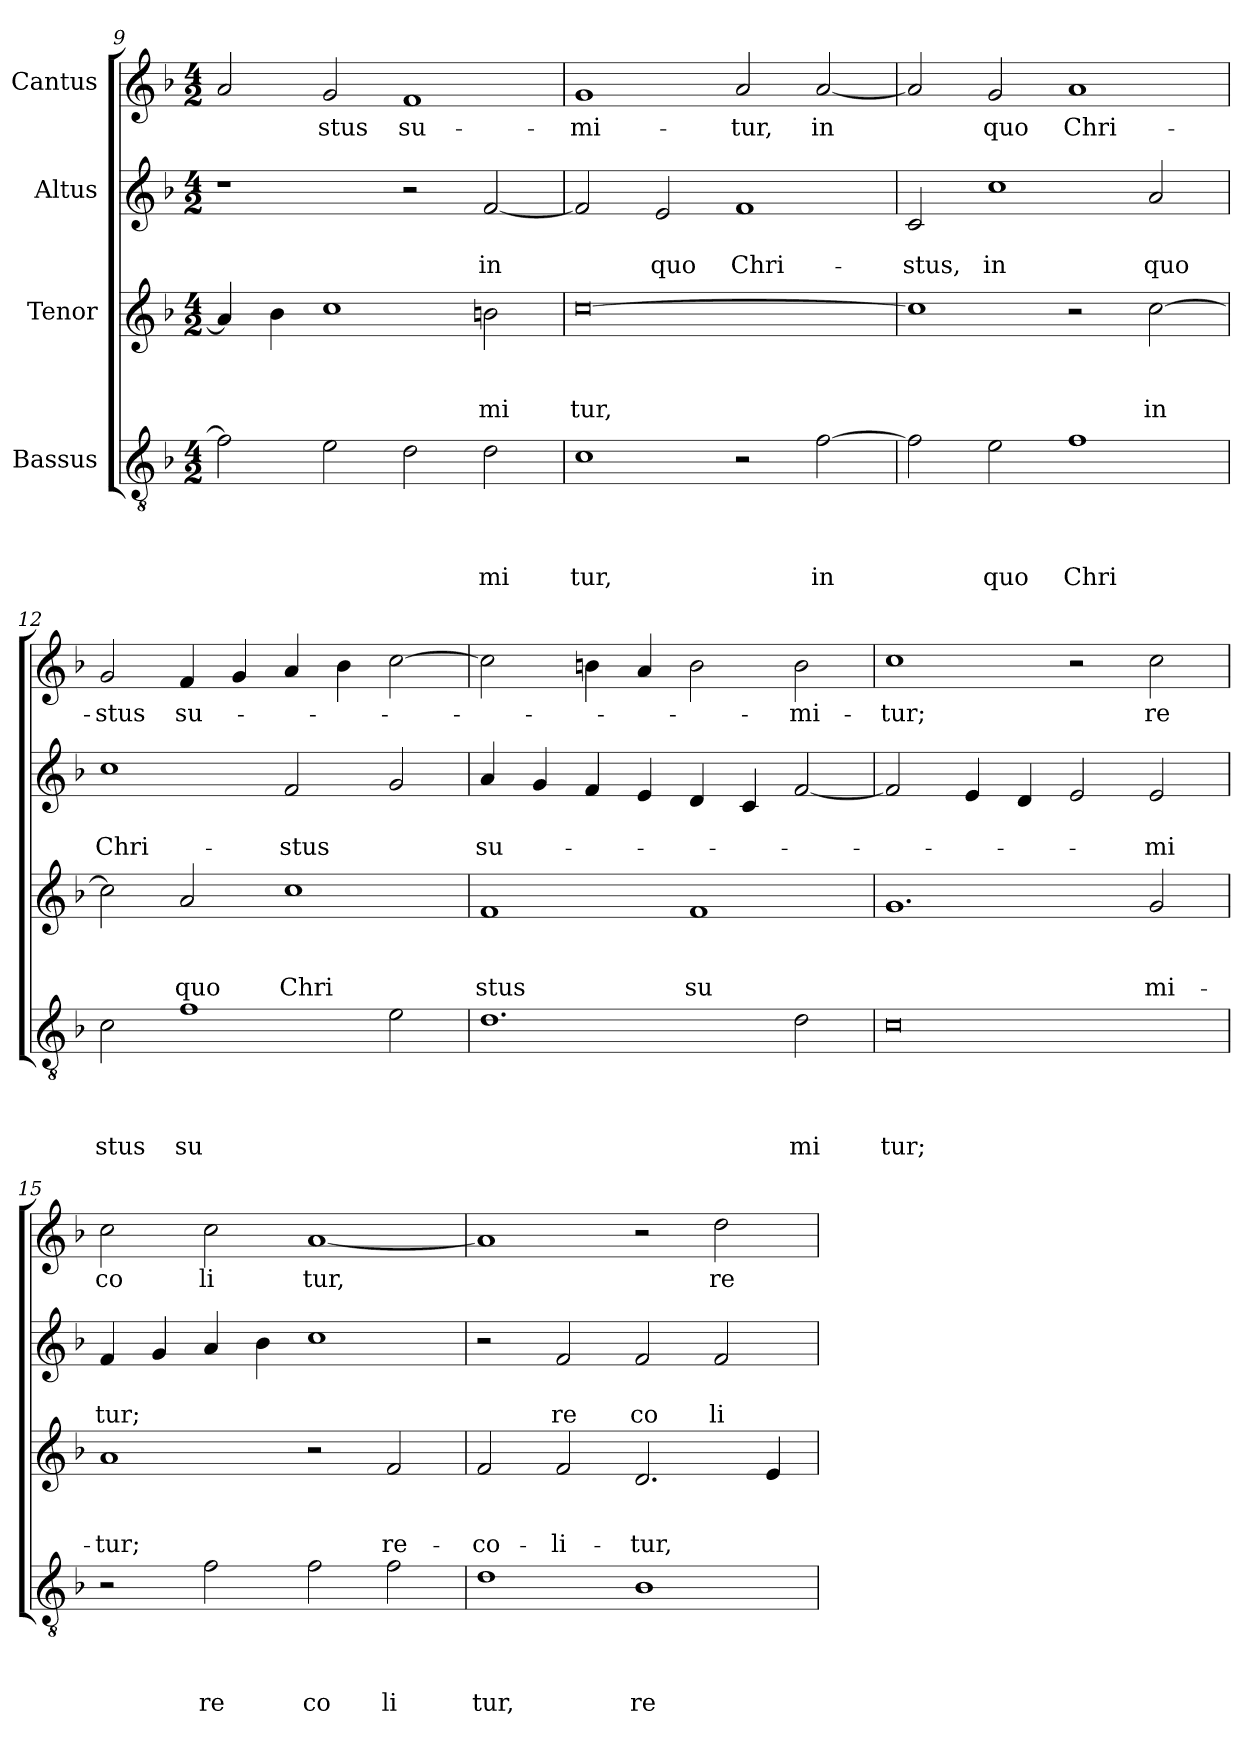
**kern	**text	**text	**text	**text	**kern	**text	**text	**text	**kern	**text	**text	**kern	**text
*part4	*part4	*part4	*part4	*part4	*part3	*part3	*part3	*part3	*part2	*part2	*part2	*part1	*part1
*staff4	*staff4	*staff4	*staff4	*staff4	*staff3	*staff3	*staff3	*staff3	*staff2	*staff2	*staff2	*staff1	*staff1
*I"Bassus	*	*	*	*	*I"Tenor	*	*	*	*I"Altus	*	*	*I"Cantus	*
*clefGv2	*	*	*	*	*clefG2	*	*	*	*clefG2	*	*	*clefG2	*
*k[b-]	*	*	*	*	*k[b-]	*	*	*	*k[b-]	*	*	*k[b-]	*
*F:	*	*	*	*	*F:	*	*	*	*F:	*	*	*F:	*
*M4/2	*	*	*	*	*M4/2	*	*	*	*M4/2	*	*	*M4/2	*
=9	=9	=9	=9	=9	=9	=9	=9	=9	=9	=9	=9	=9	=9
2f\]	.	.	.	.	4a/]	.	.	.	1r	.	.	2a/	.
.	.	.	.	.	4b-\	.	.	.	.	.	.	.	.
!	!	!	!	!	!	!	!	!	!	!	!	!	!LO:LY:b
2e\	.	.	.	.	1cc	.	.	.	.	.	.	2g/	-stus
!	!	!	!	!	!	!	!	!	!	!	!	!	!LO:LY:b
2d\	.	.	.	.	.	.	.	.	2r	.	.	1f	su-
!	!	!	!	!LO:LY:b	!	!	!	!LO:LY:b	!	!	!LO:LY:b	!	!
2d\	.	.	.	mi	2bn\	.	.	mi	[<2f/	.	in	.	.
=10	=10	=10	=10	=10	=10	=10	=10	=10	=10	=10	=10	=10	=10
!	!	!	!	!LO:LY:b	!	!	!	!LO:LY:b	!	!	!	!	!LO:LY:b
1c	.	.	.	tur,	[>0cc	.	.	tur,	2f/]	.	.	1g	-mi-
!	!	!	!	!	!	!	!	!	!	!	!LO:LY:b	!	!
.	.	.	.	.	.	.	.	.	2e/	.	quo	.	.
!	!	!	!	!	!	!	!	!	!	!	!LO:LY:b	!	!LO:LY:b
2r	.	.	.	.	.	.	.	.	1f	.	Chri-	2a/	-tur,
!	!	!	!	!LO:LY:b	!	!	!	!	!	!	!	!	!LO:LY:b
[>2f\	.	.	.	in	.	.	.	.	.	.	.	[<2a/	in
=11	=11	=11	=11	=11	=11	=11	=11	=11	=11	=11	=11	=11	=11
!	!	!	!	!	!	!	!	!	!	!	!LO:LY:b	!	!
2f\]	.	.	.	.	1cc]	.	.	.	2c/	.	-stus,	2a/]	.
!	!	!	!	!LO:LY:b	!	!	!	!	!	!	!LO:LY:b	!	!LO:LY:b
2e\	.	.	.	quo	.	.	.	.	1cc	.	in	2g/	quo
!	!	!	!	!LO:LY:b	!	!	!	!	!	!	!	!	!LO:LY:b
1f	.	.	.	Chri	2r	.	.	.	.	.	.	1a	Chri-
!	!	!	!	!	!	!	!	!LO:LY:b	!	!	!LO:LY:b	!	!
.	.	.	.	.	[>2cc\	.	.	in	2a/	.	quo	.	.
=12	=12	=12	=12	=12	=12	=12	=12	=12	=12	=12	=12	=12	=12
!	!	!	!	!LO:LY:b	!	!	!	!	!	!	!LO:LY:b	!	!LO:LY:b
2c\	.	.	.	stus	2cc\]	.	.	.	1cc	.	Chri-	2g/	-stus
!	!	!	!	!LO:LY:b	!	!	!	!LO:LY:b	!	!	!	!	!LO:LY:b
1f	.	.	.	su	2a/	.	.	quo	.	.	.	4f/	su-
.	.	.	.	.	.	.	.	.	.	.	.	4g/	.
!	!	!	!	!	!	!	!	!LO:LY:b	!	!	!LO:LY:b	!	!
.	.	.	.	.	1cc	.	.	Chri	2f/	.	-stus	4a/	.
.	.	.	.	.	.	.	.	.	.	.	.	4b-\	.
2e\	.	.	.	.	.	.	.	.	2g/	.	.	[>2cc\	.
=13	=13	=13	=13	=13	=13	=13	=13	=13	=13	=13	=13	=13	=13
!	!	!	!	!	!	!	!	!LO:LY:b	!	!	!LO:LY:b	!	!
1.d	.	.	.	.	1f	.	.	stus	4a/	.	su-	2cc\]	.
.	.	.	.	.	.	.	.	.	4g/	.	.	.	.
.	.	.	.	.	.	.	.	.	4f/	.	.	4bn\	.
.	.	.	.	.	.	.	.	.	4e/	.	.	4a/	.
!	!	!	!	!	!	!	!	!LO:LY:b	!	!	!	!	!
.	.	.	.	.	1f	.	.	su	4d/	.	.	2b\	.
.	.	.	.	.	.	.	.	.	4c/	.	.	.	.
!	!	!	!	!LO:LY:b	!	!	!	!	!	!	!	!	!LO:LY:b
2d\	.	.	.	mi	.	.	.	.	[<2f/	.	.	2b\	-mi-
!!LO:LB:g=z
=14	=14	=14	=14	=14	=14	=14	=14	=14	=14	=14	=14	=14	=14
!	!	!	!	!LO:LY:b	!	!	!	!	!	!	!	!	!LO:LY:b
0c	.	.	.	tur;	1.g	.	.	.	2f/]	.	.	1cc	-tur;
.	.	.	.	.	.	.	.	.	4e/	.	.	.	.
.	.	.	.	.	.	.	.	.	4d/	.	.	.	.
.	.	.	.	.	.	.	.	.	2e/	.	.	2r	.
!	!	!	!	!	!	!	!	!LO:LY:b	!	!	!LO:LY:b	!	!LO:LY:b
.	.	.	.	.	2g/	.	.	mi-	2e/	.	-mi	2cc\	re
=15	=15	=15	=15	=15	=15	=15	=15	=15	=15	=15	=15	=15	=15
!	!	!	!	!	!	!	!	!LO:LY:b	!	!	!LO:LY:b	!	!LO:LY:b
2r	.	.	.	.	1a	.	.	-tur;	4f/	.	tur;	2cc\	co
.	.	.	.	.	.	.	.	.	4g/	.	.	.	.
!	!	!	!	!LO:LY:b	!	!	!	!	!	!	!	!	!LO:LY:b
2f\	.	.	.	re	.	.	.	.	4a/	.	.	2cc\	li
.	.	.	.	.	.	.	.	.	4b-\	.	.	.	.
!	!	!	!	!LO:LY:b	!	!	!	!	!	!	!	!	!LO:LY:b
2f\	.	.	.	co	2r	.	.	.	1cc	.	.	[<1a	tur,
!	!	!	!	!LO:LY:b	!	!	!	!LO:LY:b	!	!	!	!	!
2f\	.	.	.	li	2f/	.	.	re-	.	.	.	.	.
=16	=16	=16	=16	=16	=16	=16	=16	=16	=16	=16	=16	=16	=16
!	!	!	!	!LO:LY:b	!	!	!	!LO:LY:b	!	!	!	!	!
1d	.	.	.	tur,	2f/	.	.	-co-	2r	.	.	1a]	.
!	!	!	!	!	!	!	!	!LO:LY:b	!	!	!LO:LY:b	!	!
.	.	.	.	.	2f/	.	.	-li-	2f/	.	re	.	.
!	!	!	!	!LO:LY:b	!	!	!	!LO:LY:b	!	!	!LO:LY:b	!	!
1B-	.	.	.	re	2.d/	.	.	-tur,	2f/	.	co	2r	.
!	!	!	!	!	!	!	!	!	!	!	!LO:LY:b	!	!LO:LY:b
.	.	.	.	.	.	.	.	.	2f/	.	li	2dd\	re
.	.	.	.	.	4e/	.	.	.	.	.	.	.	.
=	=	=	=	=	=	=	=	=	=	=	=	=	=
*-	*-	*-	*-	*-	*-	*-	*-	*-	*-	*-	*-	*-	*-
